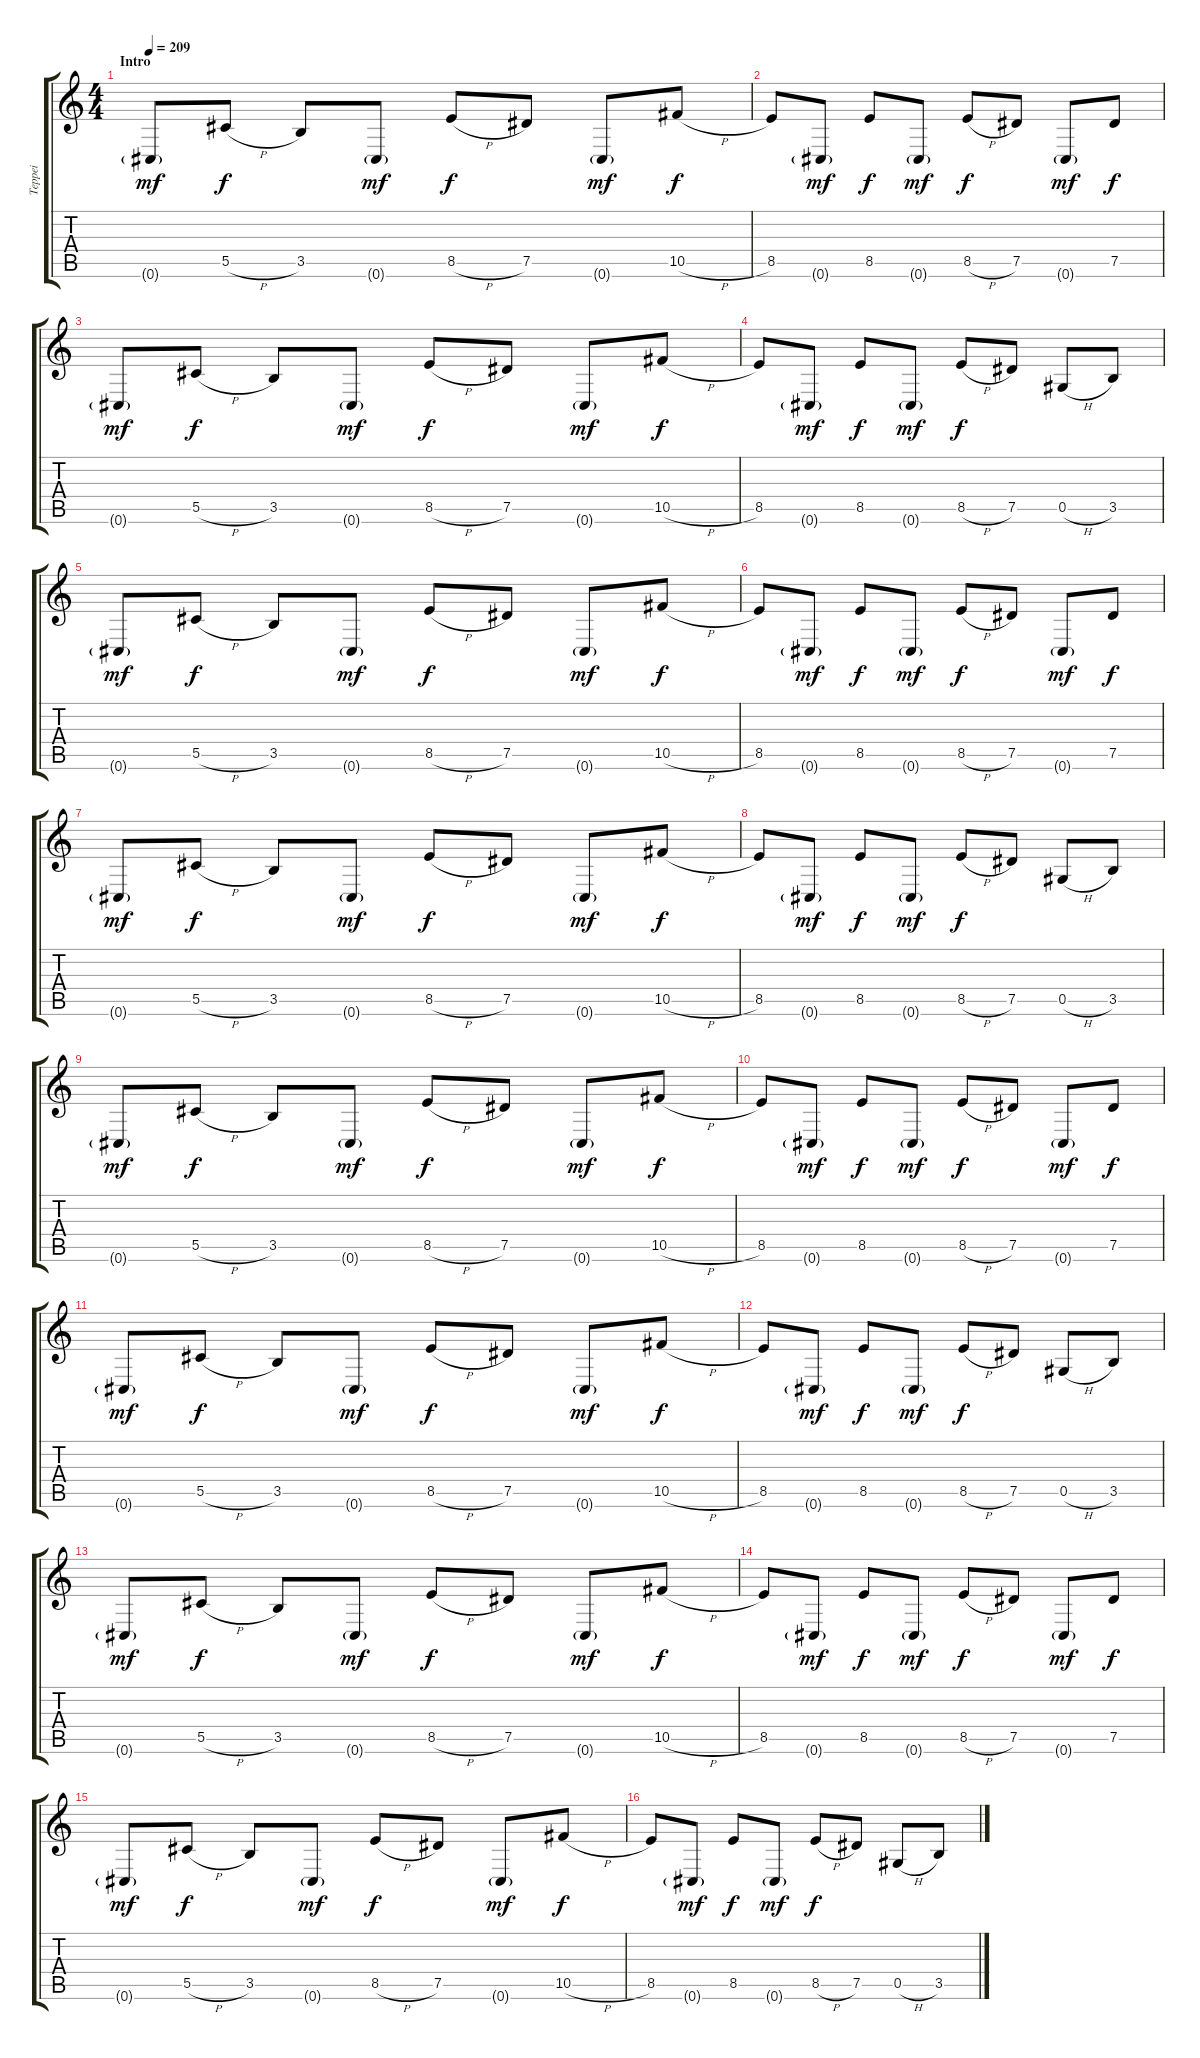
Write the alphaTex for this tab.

\track ("Teppei" "Teppei") {instrument overdrivenguitar}
\staff {score tabs}
\tuning (Eb4 Bb3 Gb3 Db3 Ab2 Db2) {hide}
\ts (4 4)
\section ("" "Intro")
\tempo 209
\clef g2
\ks c
0.6{g}.8{dy mf instrument overdrivenguitar} 5.5{h}.8{dy f} 3.5.8 0.6{g}.8{dy mf} 8.5{h}.8{dy f} 7.5.8 0.6{g}.8{dy mf} 10.5{h}.8{dy f} |
8.5.8 0.6{g}.8{dy mf} 8.5.8{dy f} 0.6{g}.8{dy mf} 8.5{h}.8{dy f} 7.5.8 0.6{g}.8{dy mf} 7.5.8{dy f} |
0.6{g}.8{dy mf} 5.5{h}.8{dy f} 3.5.8 0.6{g}.8{dy mf} 8.5{h}.8{dy f} 7.5.8 0.6{g}.8{dy mf} 10.5{h}.8{dy f} |
8.5.8 0.6{g}.8{dy mf} 8.5.8{dy f} 0.6{g}.8{dy mf} 8.5{h}.8{dy f} 7.5.8 0.5{h}.8 3.5.8 |
0.6{g}.8{dy mf} 5.5{h}.8{dy f} 3.5.8 0.6{g}.8{dy mf} 8.5{h}.8{dy f} 7.5.8 0.6{g}.8{dy mf} 10.5{h}.8{dy f} |
8.5.8 0.6{g}.8{dy mf} 8.5.8{dy f} 0.6{g}.8{dy mf} 8.5{h}.8{dy f} 7.5.8 0.6{g}.8{dy mf} 7.5.8{dy f} |
0.6{g}.8{dy mf} 5.5{h}.8{dy f} 3.5.8 0.6{g}.8{dy mf} 8.5{h}.8{dy f} 7.5.8 0.6{g}.8{dy mf} 10.5{h}.8{dy f} |
8.5.8 0.6{g}.8{dy mf} 8.5.8{dy f} 0.6{g}.8{dy mf} 8.5{h}.8{dy f} 7.5.8 0.5{h}.8 3.5.8 |
0.6{g}.8{dy mf} 5.5{h}.8{dy f} 3.5.8 0.6{g}.8{dy mf} 8.5{h}.8{dy f} 7.5.8 0.6{g}.8{dy mf} 10.5{h}.8{dy f} |
8.5.8 0.6{g}.8{dy mf} 8.5.8{dy f} 0.6{g}.8{dy mf} 8.5{h}.8{dy f} 7.5.8 0.6{g}.8{dy mf} 7.5.8{dy f} |
0.6{g}.8{dy mf} 5.5{h}.8{dy f} 3.5.8 0.6{g}.8{dy mf} 8.5{h}.8{dy f} 7.5.8 0.6{g}.8{dy mf} 10.5{h}.8{dy f} |
8.5.8 0.6{g}.8{dy mf} 8.5.8{dy f} 0.6{g}.8{dy mf} 8.5{h}.8{dy f} 7.5.8 0.5{h}.8 3.5.8 |
0.6{g}.8{dy mf} 5.5{h}.8{dy f} 3.5.8 0.6{g}.8{dy mf} 8.5{h}.8{dy f} 7.5.8 0.6{g}.8{dy mf} 10.5{h}.8{dy f} |
8.5.8 0.6{g}.8{dy mf} 8.5.8{dy f} 0.6{g}.8{dy mf} 8.5{h}.8{dy f} 7.5.8 0.6{g}.8{dy mf} 7.5.8{dy f} |
0.6{g}.8{dy mf} 5.5{h}.8{dy f} 3.5.8 0.6{g}.8{dy mf} 8.5{h}.8{dy f} 7.5.8 0.6{g}.8{dy mf} 10.5{h}.8{dy f} |
8.5.8 0.6{g}.8{dy mf} 8.5.8{dy f} 0.6{g}.8{dy mf} 8.5{h}.8{dy f} 7.5.8 0.5{h}.8 3.5.8
